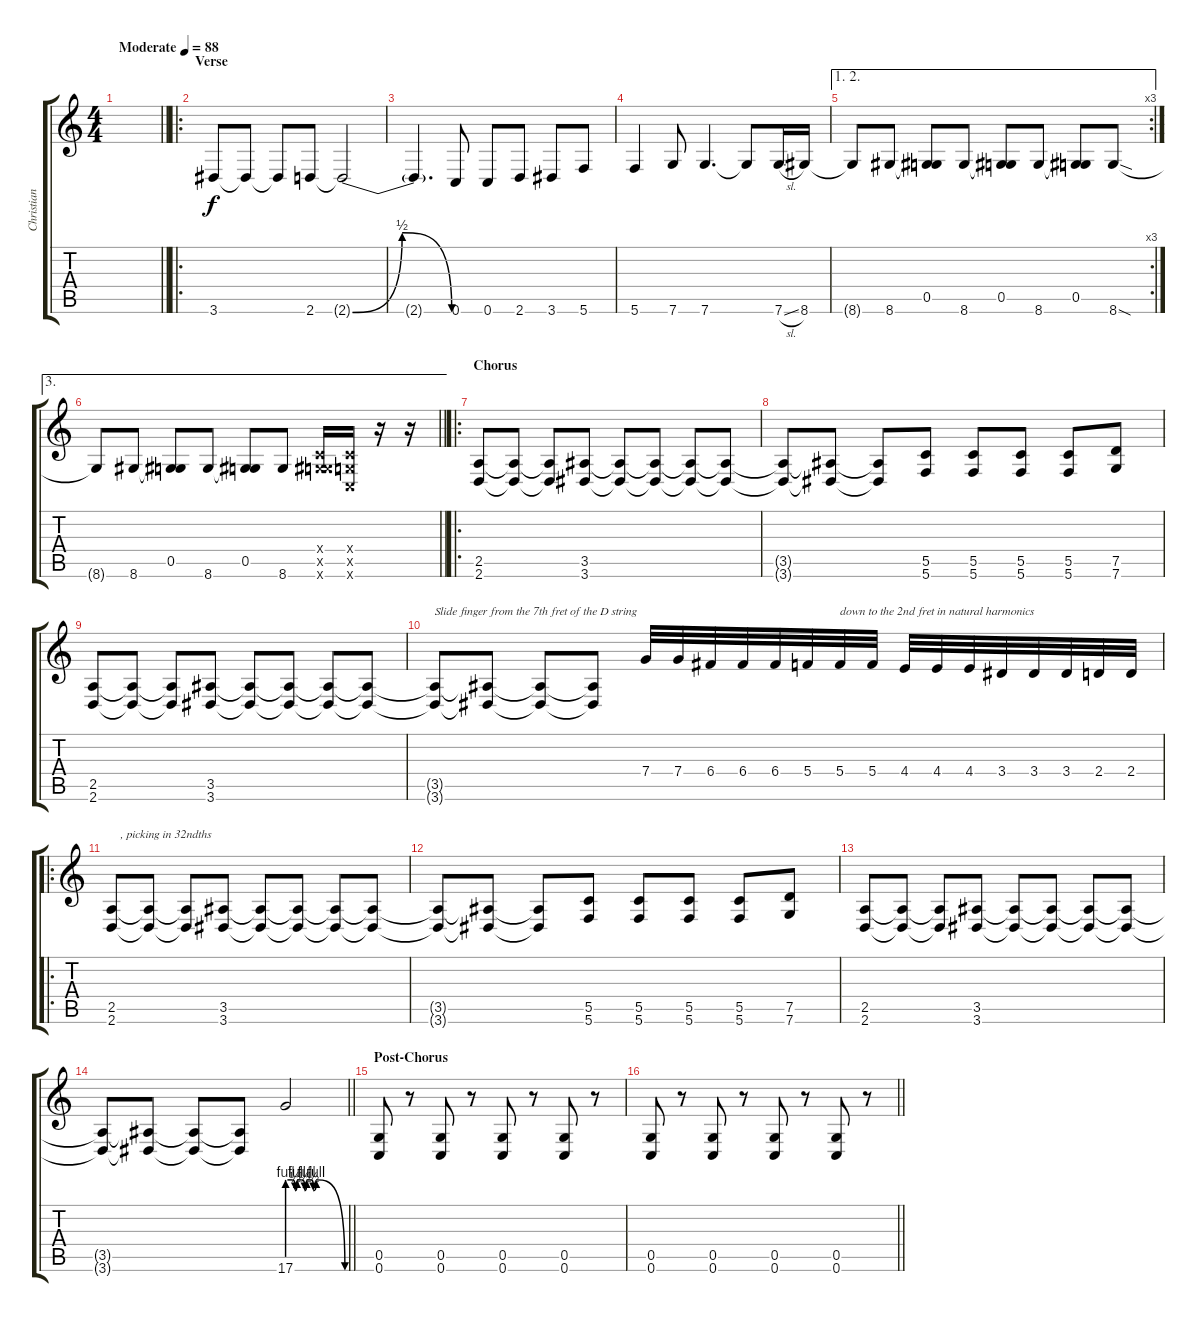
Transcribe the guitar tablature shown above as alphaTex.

\track ("Christian" "Christian") {instrument distortionguitar}
\staff {score tabs}
\tuning (D4 A3 F3 C3 G2 C2) {hide}
\ts (4 4)
\tempo (88 "Moderate")
\clef g2
\barLineRight lightlight
\ks c
|
\ro
\section ("" "Verse")
3.6.8 3.6{t}.8 3.6{t}.8 2.6.8 2.6{be (bendrelease 0 0 40 2 40 2 60 0) t}.2 |
2.6{t}.4{d} 0.6.8 0.6.8 2.6.8 3.6.8 5.6.8 |
5.6.4 7.6.8 7.6.4{d} 7.6{t}.8 7.6{sl}.16 8.6.16 |
\ae (1 2)
\rc 3
8.6{t}.8 8.6.8 (0.5 8.6{t}).8 8.6.8 (0.5 8.6{t}).8 8.6.8 (0.5 8.6{t}).8 8.6{sod}.8 |
\ae 3
\barLineRight lightlight
8.6{t}.8 8.6.8 (0.5 8.6{t}).8 8.6.8 (0.5 8.6{t}).8 8.6.8 (0.4{x} 0.5{x} 8.6{x}).16 (0.4{x} 0.5{x} 0.6{x}).16 r.16 r.16 |
\ro
\section ("" "Chorus")
(2.5 2.6).8 (2.5{t} 2.6{t}).8 (2.5{t} 2.6{t}).8 (3.5 3.6).8 (3.5{t} 3.6{t}).8 (3.5{t} 3.6{t}).8 (3.5{t} 3.6{t}).8 (3.5{t} 3.6{t}).8 |
(3.5{t} 3.6{t}).8 (3.5{t} 3.6{t}).8 (3.5{t} 3.6{t}).8 (5.5 5.6).8 (5.5 5.6).8 (5.5 5.6).8 (5.5 5.6).8 (7.5 7.6).8 |
(2.5 2.6).8 (2.5{t} 2.6{t}).8 (2.5{t} 2.6{t}).8 (3.5 3.6).8 (3.5{t} 3.6{t}).8 (3.5{t} 3.6{t}).8 (3.5{t} 3.6{t}).8 (3.5{t} 3.6{t}).8 |
(3.5{t} 3.6{t}).8{txt "Slide finger from the 7th fret of the D string"} (3.5{t} 3.6{t}).8 (3.5{t} 3.6{t}).8 (3.5{t} 3.6{t}).8 7.4.32{instrument guitarharmonics} 7.4.32 6.4.32 6.4.32 6.4.32 5.4.32 5.4.32{txt "down to the 2nd fret in natural harmonics"} 5.4.32 4.4.32 4.4.32 4.4.32 3.4.32 3.4.32 3.4.32 2.4.32 2.4.32 |
\ro
(2.5 2.6).8{txt "   , picking in 32ndths" instrument distortionguitar} (2.5{t} 2.6{t}).8 (2.5{t} 2.6{t}).8 (3.5 3.6).8 (3.5{t} 3.6{t}).8 (3.5{t} 3.6{t}).8 (3.5{t} 3.6{t}).8 (3.5{t} 3.6{t}).8 |
(3.5{t} 3.6{t}).8 (3.5{t} 3.6{t}).8 (3.5{t} 3.6{t}).8 (5.5 5.6).8 (5.5 5.6).8 (5.5 5.6).8 (5.5 5.6).8 (7.5 7.6).8 |
(2.5 2.6).8 (2.5{t} 2.6{t}).8 (2.5{t} 2.6{t}).8 (3.5 3.6).8 (3.5{t} 3.6{t}).8 (3.5{t} 3.6{t}).8 (3.5{t} 3.6{t}).8 (3.5{t} 3.6{t}).8 |
\barLineRight lightlight
(3.5{t} 3.6{t}).8 (3.5{t} 3.6{t}).8 (3.5{t} 3.6{t}).8 (3.5{t} 3.6{t}).8 17.6{be (custom 0 4 5 4 8 2 10 4 15 4 18 2 20 4 25 4 27 2 30 4 60 0)}.2 |
\section ("" "Post-Chorus")
(0.5 0.6).8 r.8 (0.5 0.6).8 r.8 (0.5 0.6).8 r.8 (0.5 0.6).8 r.8 |
\barLineRight lightlight
(0.5 0.6).8 r.8 (0.5 0.6).8 r.8 (0.5 0.6).8 r.8 (0.5 0.6).8 r.8
